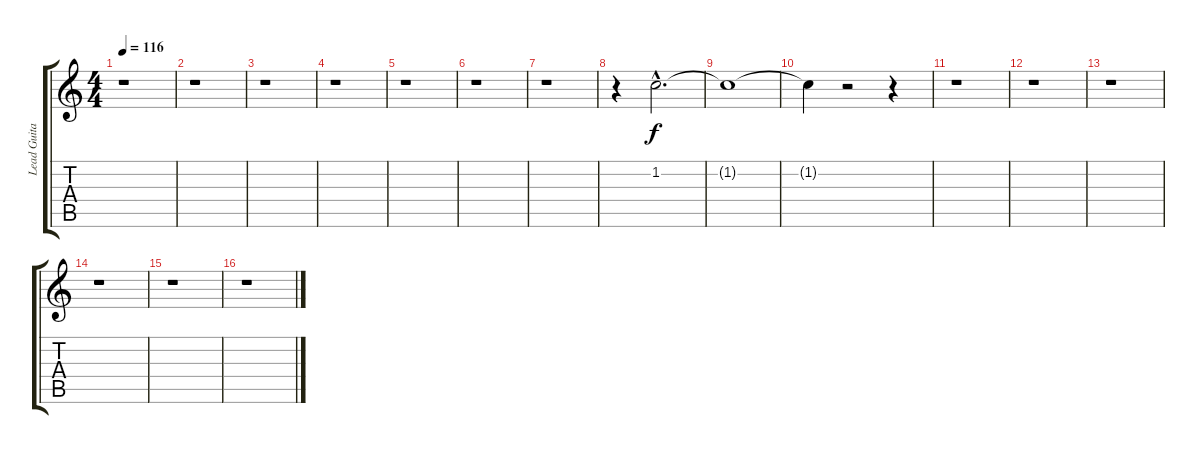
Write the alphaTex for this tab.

\track ("Lead Guitar" "Lead Guita") {instrument distortionguitar}
\staff {score tabs}
\tuning (E4 B3 G3 D3 A2 E2) {hide}
\ts (4 4)
\tempo 116
\clef g2
\ks c
r.1{dy f} |
r.1 |
r.1 |
r.1 |
r.1 |
r.1 |
r.1 |
r.4 1.2{hac}.2{d balance 8 instrument reversecymbal} |
1.2{t}.1 |
1.2{t}.4 r.2{volume 14 balance 8 instrument distortionguitar} r.4 |
r.1 |
r.1 |
r.1 |
r.1 |
r.1 |
r.1
